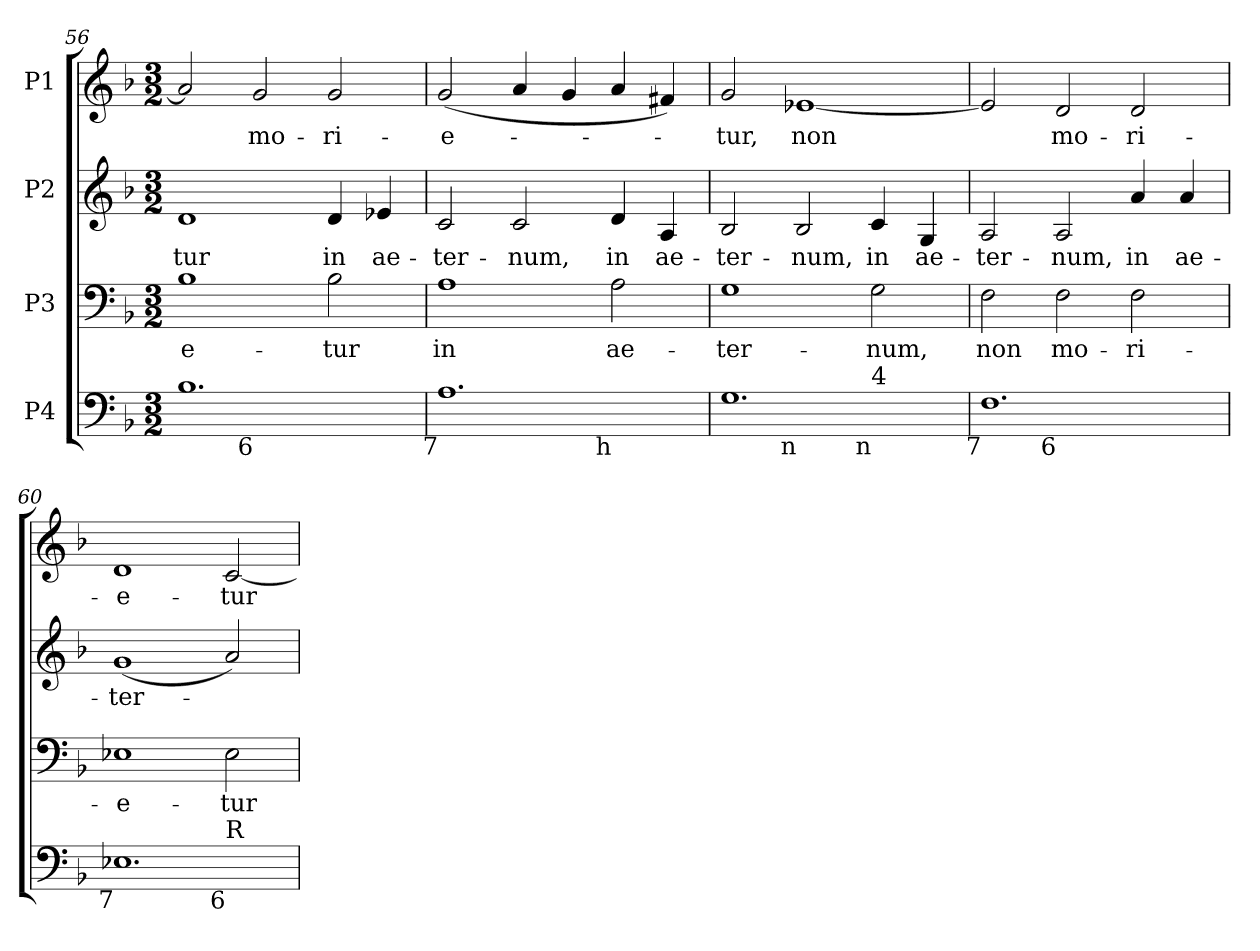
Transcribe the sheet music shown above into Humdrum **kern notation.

**kern	**kern	**text	**kern	**text	**kern	**text
*part4	*part3	*part3	*part2	*part2	*part1	*part1
*staff4	*staff3	*staff3	*staff2	*staff2	*staff1	*staff1
*I"P4	*I"P3	*	*I"P2	*	*I"P1	*
!!LO:LB:g=z
*clefF4	*clefF4	*	*clefG2	*	*clefG2	*
*k[b-]	*k[b-]	*	*k[b-]	*	*k[b-]	*
*d:	*d:	*	*d:	*	*d:	*
*M3/2	*M3/2	*	*M3/2	*	*M3/2	*
=56	=56	=56	=56	=56	=56	=56
!	!	!LO:LY:b:color=#000000	!	!	!	!
!LO:TX:b:rj:t=7	!	!	!	!	!	!
!	!	!	!	!LO:LY:b:color=#000000	!	!
*^	*	*	*	*	*	*
1.B-i	2ryy	1B-i	-e-	1di	-tur	2ai/]	.
!	!LO:TX:b:rj:t=6	!	!	!	!	!	!
!	!	!	!	!	!	!	!LO:LY:b:color=#000000
.	1ryy	.	.	.	.	2gi/	mo-
!	!	!	!LO:LY:b:color=#000000	!	!	!	!
!	!	!	!	!	!LO:LY:b:color=#000000	!	!
!	!	!	!	!	!	!	!LO:LY:b:color=#000000
.	.	2B-i\	-tur	4di/	in	2gi/	-ri-
!	!	!	!	!	!LO:LY:b:color=#000000	!	!
.	.	.	.	4e-Xi/	ae-	.	.
=57	=57	=57	=57	=57	=57	=57	=57
!	!	!	!LO:LY:b:color=#000000	!	!	!	!
!	!	!	!	!	!LO:LY:b:color=#000000	!	!
!LO:TX:b:rj:t=7	!	!	!	!	!	!	!
!	!	!	!	!	!	!	!LO:LY:b:color=#000000
1.Ai	1ryy	1Ai	in	2ci/	-ter-	(2gi/	-e-
!	!	!	!	!	!LO:LY:b:color=#000000	!	!
.	.	.	.	2ci/	-num,	4ai/	.
.	.	.	.	.	.	4gi/	.
!	!	!	!LO:LY:b:color=#000000	!	!	!	!
!	!LO:TX:b:rj:t=h	!	!	!	!	!	!
!	!	!	!	!	!LO:LY:b:color=#000000	!	!
.	2ryy	2Ai\	ae-	4di/	in	4ai/	.
!	!	!	!	!	!LO:LY:b:color=#000000	!	!
.	.	.	.	4Ai/	ae-	4f#Xi/)	.
*v	*v	*	*	*	*	*	*
=58	=58	=58	=58	=58	=58	=58
*^	*	*	*	*	*	*
!	!	!	!LO:LY:b:color=#000000	!	!	!	!
*v	*v	*	*	*	*	*	*
*^	*	*	*	*	*	*
!	!	!	!	!	!LO:LY:b:color=#000000	!	!
*v	*v	*	*	*	*	*	*
*^	*	*	*	*	*	*
!	!	!	!	!	!	!	!LO:LY:b:color=#000000
*	*^	*	*	*	*	*	*
1.Gi	2ryy	1ryy	1Gi	-ter-	2B-i/	-ter-	2gi/	-tur,
!	!	!	!	!	!	!LO:LY:b:color=#000000	!	!
!	!LO:TX:b:rj:t=n	!	!	!	!	!	!	!
!	!	!	!	!	!	!	!	!LO:LY:b:color=#000000
.	1ryy	.	.	.	2B-i/	-num,	[1e-Xi	non
!	!	!	!	!LO:LY:b:color=#000000	!	!	!	!
!	!	!LO:TX:b:rj:t=n	!	!	!	!	!	!
!	!	!LO:TX:t=4	!	!	!	!	!	!
!	!	!	!	!	!	!LO:LY:b:color=#000000	!	!
.	.	2ryy	2Gi\	-num,	4ci/	in	.	.
!	!	!	!	!	!	!LO:LY:b:color=#000000	!	!
.	.	.	.	.	4Gi/	ae-	.	.
*v	*v	*v	*	*	*	*	*	*
=59	=59	=59	=59	=59	=59	=59
*^	*	*	*	*	*	*
*	*^	*	*	*	*	*	*
!	!	!	!	!LO:LY:b:color=#000000	!	!	!	!
*v	*v	*v	*	*	*	*	*	*
*^	*	*	*	*	*	*
*	*^	*	*	*	*	*	*
!LO:TX:b:rj:t=7	!	!	!	!	!	!	!	!
!	!	!	!	!	!	!LO:LY:b:color=#000000	!	!
*	*v	*v	*	*	*	*	*	*
1.Fi	2ryy	2Fi\	non	2Ai/	-ter-	2e-i/]	.
!	!	!	!LO:LY:b:color=#000000	!	!	!	!
!	!	!	!	!	!LO:LY:b:color=#000000	!	!
!	!LO:TX:b:rj:t=6	!	!	!	!	!	!
!	!	!	!	!	!	!	!LO:LY:b:color=#000000
.	1ryy	2Fi\	mo-	2Ai/	-num,	2di/	mo-
!	!	!	!LO:LY:b:color=#000000	!	!	!	!
!	!	!	!	!	!LO:LY:b:color=#000000	!	!
!	!	!	!	!	!	!	!LO:LY:b:color=#000000
.	.	2Fi\	-ri-	4ai/	in	2di/	-ri-
!	!	!	!	!	!LO:LY:b:color=#000000	!	!
.	.	.	.	4ai/	ae-	.	.
=60	=60	=60	=60	=60	=60	=60	=60
!	!	!	!LO:LY:b:color=#000000	!	!	!	!
!	!	!	!	!	!LO:LY:b:color=#000000	!	!
!LO:TX:b:rj:t=7	!	!	!	!	!	!	!
!	!	!	!	!	!	!	!LO:LY:b:color=#000000
1.E-Xi	1ryy	1E-Xi	-e-	(1gi	-ter-	1di	-e-
!	!	!	!LO:LY:b:color=#000000	!	!	!	!
!	!LO:TX:b:rj:t=6	!	!	!	!	!	!
!	!LO:TX:t=R	!	!	!	!	!	!
!	!	!	!	!	!	!	!LO:LY:b:color=#000000
.	2ryy	2E-i\	-tur	2ai/)	.	[2ci/	-tur
*v	*v	*	*	*	*	*	*
=	=	=	=	=	=	=
*-	*-	*-	*-	*-	*-	*-
